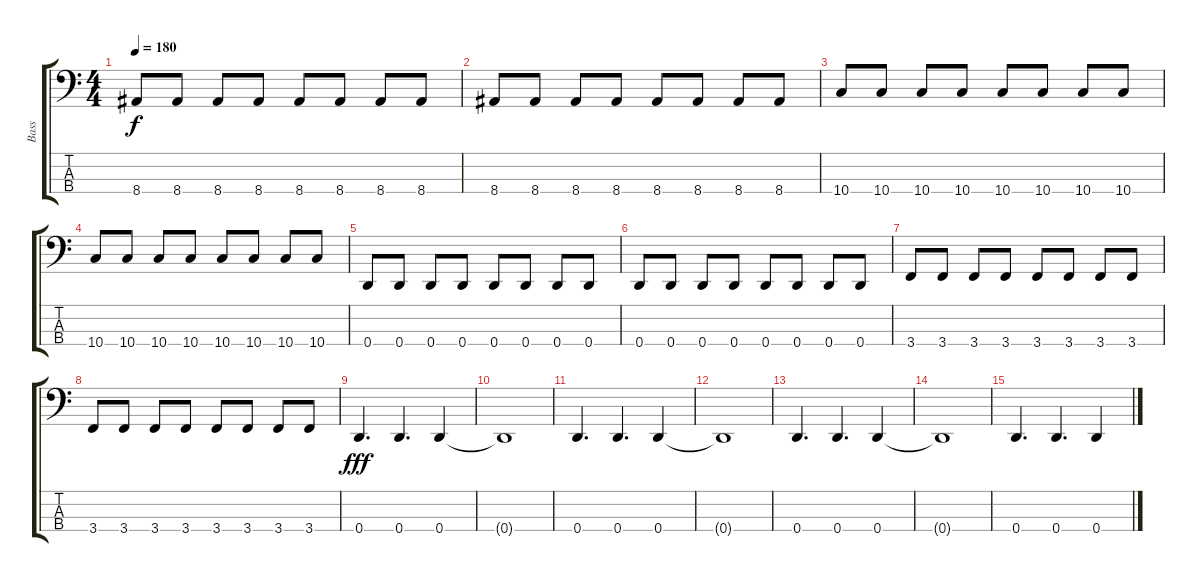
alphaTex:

\track ("Bass" "Bass") {instrument electricbasspick}
\staff {score tabs}
\tuning (G2 D2 A1 D1) {hide}
\ts (4 4)
\tempo 180
\clef f4
\ks c
8.4.8{dy f} 8.4.8 8.4.8 8.4.8 8.4.8 8.4.8 8.4.8 8.4.8 |
8.4.8 8.4.8 8.4.8 8.4.8 8.4.8 8.4.8 8.4.8 8.4.8 |
10.4.8 10.4.8 10.4.8 10.4.8 10.4.8 10.4.8 10.4.8 10.4.8 |
10.4.8 10.4.8 10.4.8 10.4.8 10.4.8 10.4.8 10.4.8 10.4.8 |
0.4.8 0.4.8 0.4.8 0.4.8 0.4.8 0.4.8 0.4.8 0.4.8 |
0.4.8 0.4.8 0.4.8 0.4.8 0.4.8 0.4.8 0.4.8 0.4.8 |
3.4.8 3.4.8 3.4.8 3.4.8 3.4.8 3.4.8 3.4.8 3.4.8 |
3.4.8 3.4.8 3.4.8 3.4.8 3.4.8 3.4.8 3.4.8 3.4.8 |
0.4.4{d dy fff} 0.4.4{d} 0.4.4 |
0.4{t}.1 |
0.4.4{d} 0.4.4{d} 0.4.4 |
0.4{t}.1 |
0.4.4{d} 0.4.4{d} 0.4.4 |
0.4{t}.1 |
0.4.4{d} 0.4.4{d} 0.4.4
